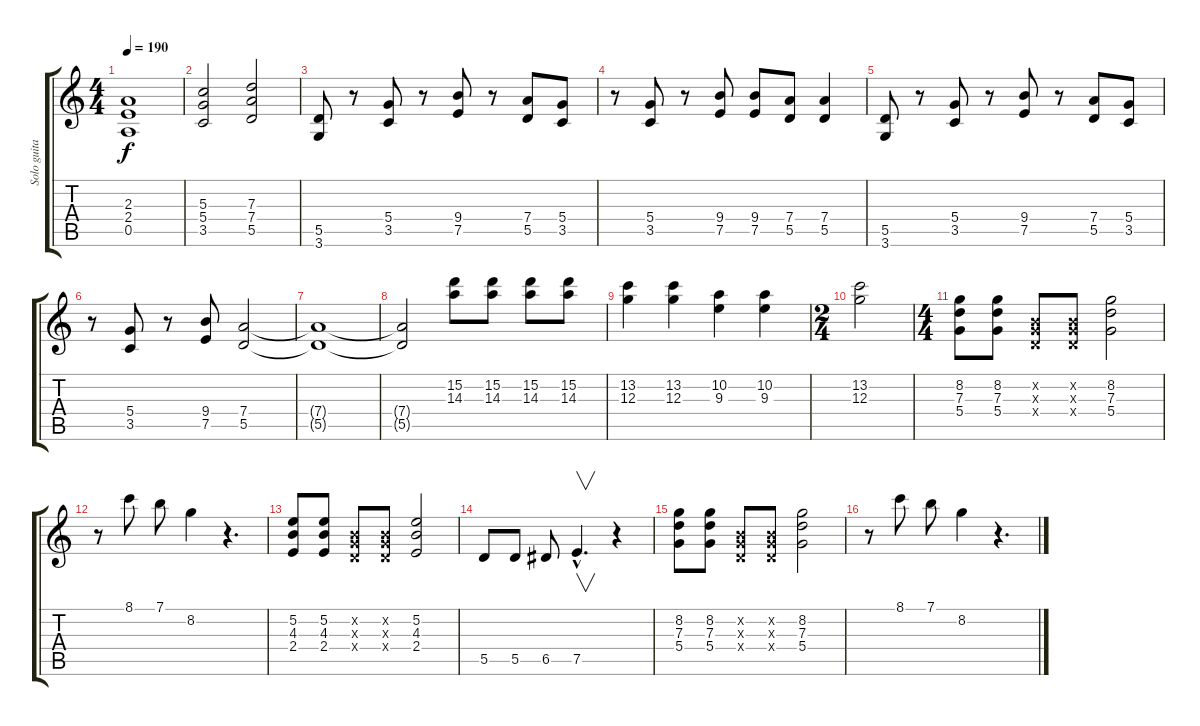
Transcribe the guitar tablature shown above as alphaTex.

\track ("Solo guitar" "Solo guita") {instrument distortionguitar}
\staff {score tabs}
\tuning (E4 B3 G3 D3 A2 E2) {hide}
\ts (4 4)
\tempo 190
\clef g2
\ks c
(2.3 2.4 0.5).1{dy f} |
(5.3 5.4 3.5).2 (7.3 7.4 5.5).2 |
(5.5 3.6).8 r.8 (5.4 3.5).8 r.8 (9.4 7.5).8 r.8 (7.4 5.5).8 (5.4 3.5).8 |
r.8 (5.4 3.5).8 r.8 (9.4 7.5).8 (9.4 7.5).8 (7.4 5.5).8 (7.4 5.5).4 |
(5.5 3.6).8 r.8 (5.4 3.5).8 r.8 (9.4 7.5).8 r.8 (7.4 5.5).8 (5.4 3.5).8 |
r.8 (5.4 3.5).8 r.8 (9.4 7.5).8 (7.4 5.5).2 |
(7.4{t} 5.5{t}).1 |
(7.4{t} 5.5{t}).2 (15.2 14.3).8 (15.2 14.3).8 (15.2 14.3).8 (15.2 14.3).8 |
(13.2 12.3).4 (13.2 12.3).4 (10.2 9.3).4 (10.2 9.3).4 |
\ts (2 4)
(13.2 12.3).2 |
\ts (4 4)
(8.2 7.3 5.4).8 (8.2 7.3 5.4).8 (0.2{x} 0.3{x} 0.4{x}).8 (0.2{x} 0.3{x} 0.4{x}).8 (8.2 7.3 5.4).2 |
r.8 8.1.8 7.1.8 8.2.4 r.4{d} |
(5.2 4.3 2.4).8 (5.2 4.3 2.4).8 (0.2{x} 0.3{x} 0.4{x}).8 (0.2{x} 0.3{x} 0.4{x}).8 (5.2 4.3 2.4).2 |
5.5.8 5.5.8 6.5.8 7.5{hac}.4{v d} r.4 |
(8.2 7.3 5.4).8 (8.2 7.3 5.4).8 (0.2{x} 0.3{x} 0.4{x}).8 (0.2{x} 0.3{x} 0.4{x}).8 (8.2 7.3 5.4).2 |
r.8 8.1.8 7.1.8 8.2.4 r.4{d}
